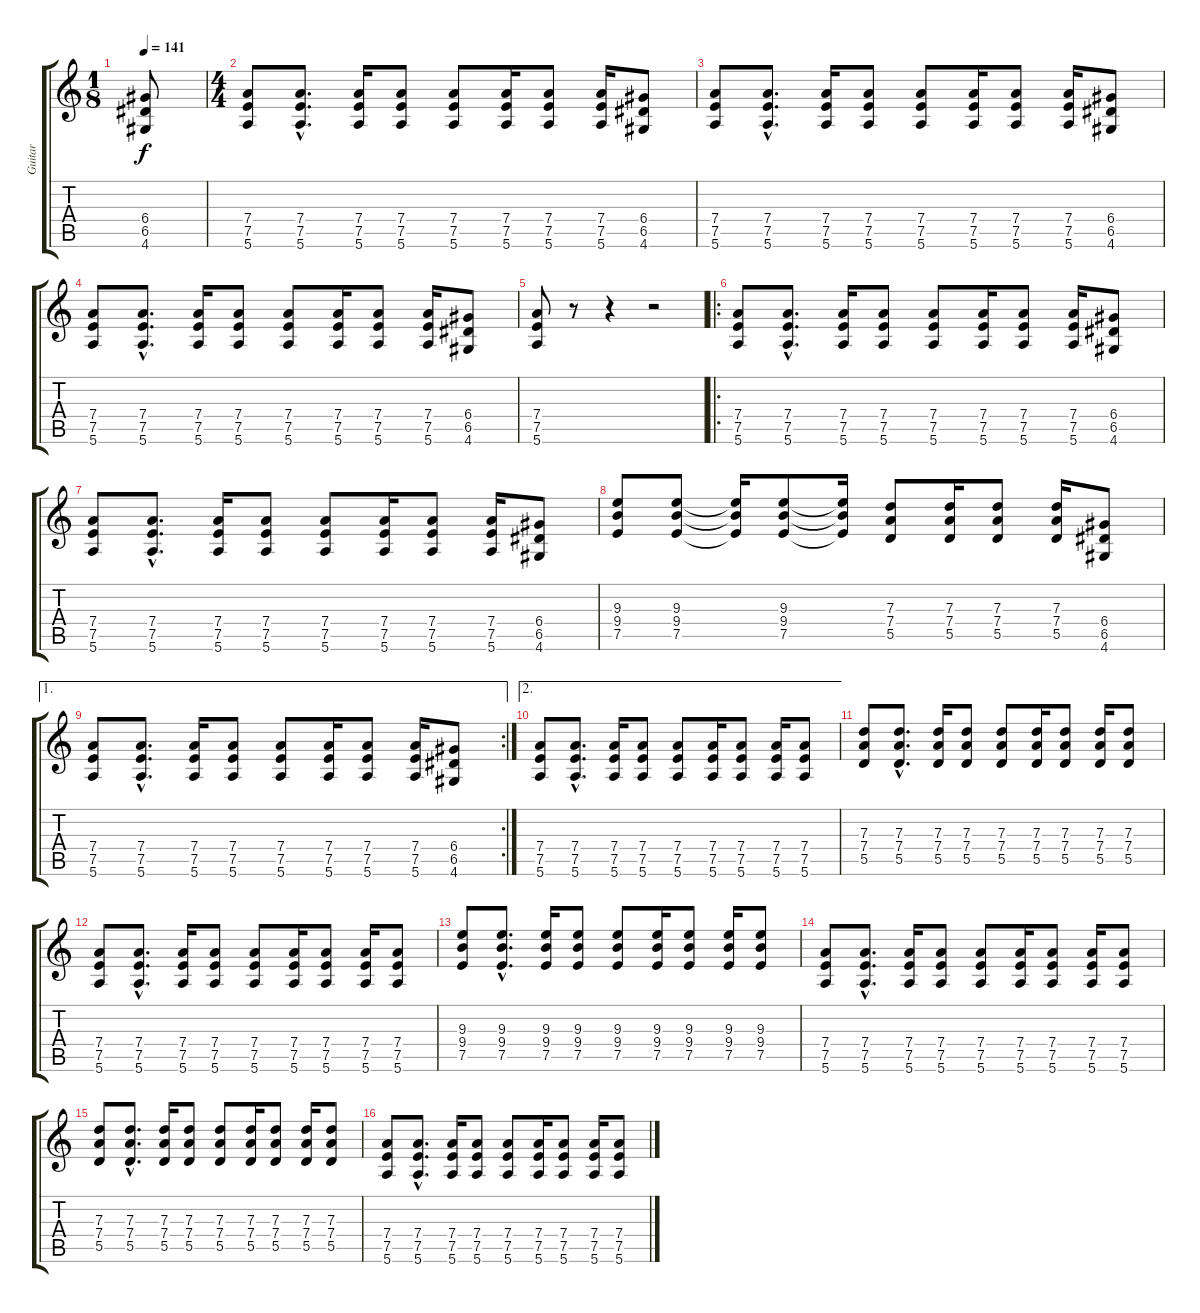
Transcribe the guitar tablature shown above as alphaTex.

\track ("Guitar" "Guitar") {instrument distortionguitar}
\staff {score tabs}
\tuning (E4 B3 G3 D3 A2 E2) {hide}
\ts (1 8)
\tempo 141
\clef g2
\ks c
(6.4 6.5 4.6).8{dy f instrument distortionguitar} |
\ts (4 4)
(7.4 7.5 5.6).8 (7.4{hac} 7.5{hac} 5.6{hac}).8{d} (7.4 7.5 5.6).16 (7.4 7.5 5.6).8 (7.4 7.5 5.6).8 (7.4 7.5 5.6).16 (7.4 7.5 5.6).8 (7.4 7.5 5.6).16 (6.4 6.5 4.6).8 |
(7.4 7.5 5.6).8 (7.4{hac} 7.5{hac} 5.6{hac}).8{d} (7.4 7.5 5.6).16 (7.4 7.5 5.6).8 (7.4 7.5 5.6).8 (7.4 7.5 5.6).16 (7.4 7.5 5.6).8 (7.4 7.5 5.6).16 (6.4 6.5 4.6).8 |
(7.4 7.5 5.6).8 (7.4{hac} 7.5{hac} 5.6{hac}).8{d} (7.4 7.5 5.6).16 (7.4 7.5 5.6).8 (7.4 7.5 5.6).8 (7.4 7.5 5.6).16 (7.4 7.5 5.6).8 (7.4 7.5 5.6).16 (6.4 6.5 4.6).8 |
(7.4 7.5 5.6).8 r.8 r.4 r.2 |
\ro
(7.4 7.5 5.6).8 (7.4{hac} 7.5{hac} 5.6{hac}).8{d} (7.4 7.5 5.6).16 (7.4 7.5 5.6).8 (7.4 7.5 5.6).8 (7.4 7.5 5.6).16 (7.4 7.5 5.6).8 (7.4 7.5 5.6).16 (6.4 6.5 4.6).8 |
(7.4 7.5 5.6).8 (7.4{hac} 7.5{hac} 5.6{hac}).8{d} (7.4 7.5 5.6).16 (7.4 7.5 5.6).8 (7.4 7.5 5.6).8 (7.4 7.5 5.6).16 (7.4 7.5 5.6).8 (7.4 7.5 5.6).16 (6.4 6.5 4.6).8 |
(9.3 9.4 7.5).8 (9.3 9.4 7.5).8 (9.3{t} 9.4{t} 7.5{t}).16 (9.3 9.4 7.5).8 (9.3{t} 9.4{t} 7.5{t}).16 (7.3 7.4 5.5).8 (7.3 7.4 5.5).16 (7.3 7.4 5.5).8 (7.3 7.4 5.5).16 (6.4 6.5 4.6).8 |
\ae 1
\rc 2
(7.4 7.5 5.6).8 (7.4{hac} 7.5{hac} 5.6{hac}).8{d} (7.4 7.5 5.6).16 (7.4 7.5 5.6).8 (7.4 7.5 5.6).8 (7.4 7.5 5.6).16 (7.4 7.5 5.6).8 (7.4 7.5 5.6).16 (6.4 6.5 4.6).8 |
\ae 2
(7.4 7.5 5.6).8 (7.4{hac} 7.5{hac} 5.6{hac}).8{d} (7.4 7.5 5.6).16 (7.4 7.5 5.6).8 (7.4 7.5 5.6).8 (7.4 7.5 5.6).16 (7.4 7.5 5.6).8 (7.4 7.5 5.6).16 (7.4 7.5 5.6).8 |
(7.3 7.4 5.5).8 (7.3{hac} 7.4{hac} 5.5{hac}).8{d} (7.3 7.4 5.5).16 (7.3 7.4 5.5).8 (7.3 7.4 5.5).8 (7.3 7.4 5.5).16 (7.3 7.4 5.5).8 (7.3 7.4 5.5).16 (7.3 7.4 5.5).8 |
(7.4 7.5 5.6).8 (7.4{hac} 7.5{hac} 5.6{hac}).8{d} (7.4 7.5 5.6).16 (7.4 7.5 5.6).8 (7.4 7.5 5.6).8 (7.4 7.5 5.6).16 (7.4 7.5 5.6).8 (7.4 7.5 5.6).16 (7.4 7.5 5.6).8 |
(9.3 9.4 7.5).8 (9.3{hac} 9.4{hac} 7.5{hac}).8{d} (9.3 9.4 7.5).16 (9.3 9.4 7.5).8 (9.3 9.4 7.5).8 (9.3 9.4 7.5).16 (9.3 9.4 7.5).8 (9.3 9.4 7.5).16 (9.3 9.4 7.5).8 |
(7.4 7.5 5.6).8 (7.4{hac} 7.5{hac} 5.6{hac}).8{d} (7.4 7.5 5.6).16 (7.4 7.5 5.6).8 (7.4 7.5 5.6).8 (7.4 7.5 5.6).16 (7.4 7.5 5.6).8 (7.4 7.5 5.6).16 (7.4 7.5 5.6).8 |
(7.3 7.4 5.5).8 (7.3{hac} 7.4{hac} 5.5{hac}).8{d} (7.3 7.4 5.5).16 (7.3 7.4 5.5).8 (7.3 7.4 5.5).8 (7.3 7.4 5.5).16 (7.3 7.4 5.5).8 (7.3 7.4 5.5).16 (7.3 7.4 5.5).8 |
(7.4 7.5 5.6).8 (7.4{hac} 7.5{hac} 5.6{hac}).8{d} (7.4 7.5 5.6).16 (7.4 7.5 5.6).8 (7.4 7.5 5.6).8 (7.4 7.5 5.6).16 (7.4 7.5 5.6).8 (7.4 7.5 5.6).16 (7.4 7.5 5.6).8
